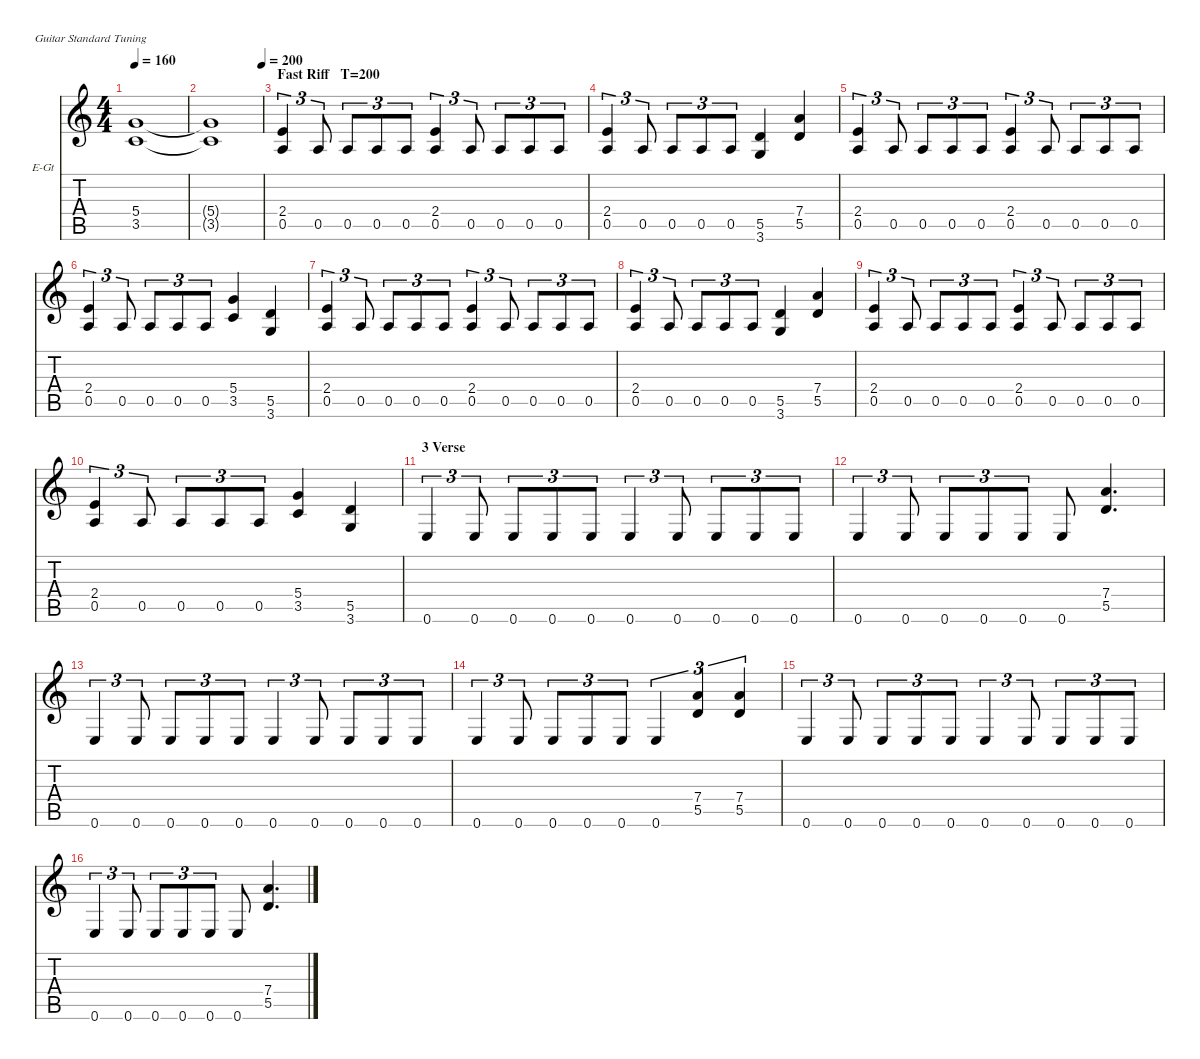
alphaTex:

\hideDynamics
\bracketExtendMode nobrackets
\firstSystemTrackNameOrientation horizontal
\otherSystemsTrackNameOrientation horizontal
\track ("Guitar 2" "E-Gt") {instrument distortionguitar}
\staff {score tabs}
\tuning (E4 B3 G3 D3 A2 E2)
\ts (4 4)
\tempo 160
\clef g2
\ks c
(5.4{t} 3.5{t}).1{dy f beam Up} |
\tempo (200 1)
(5.4{t} 3.5{t}).1{beam Up} |
\section ("" "Fast Riff   T=200")
(2.4 0.5).4{tu (3 2) beam Up} 0.5.8{tu (3 2) beam Up} 0.5.8{tu (3 2) beam Up} 0.5.8{tu (3 2) beam Up} 0.5.8{tu (3 2) beam Up} (2.4 0.5).4{tu (3 2) beam Up} 0.5.8{tu (3 2) beam Up} 0.5.8{tu (3 2) beam Up} 0.5.8{tu (3 2) beam Up} 0.5.8{tu (3 2) beam Up} |
(2.4 0.5).4{tu (3 2) beam Up} 0.5.8{tu (3 2) beam Up} 0.5.8{tu (3 2) beam Up} 0.5.8{tu (3 2) beam Up} 0.5.8{tu (3 2) beam Up} (5.5 3.6).4{beam Up} (7.4 5.5).4{beam Up} |
(2.4 0.5).4{tu (3 2) beam Up} 0.5.8{tu (3 2) beam Up} 0.5.8{tu (3 2) beam Up} 0.5.8{tu (3 2) beam Up} 0.5.8{tu (3 2) beam Up} (2.4 0.5).4{tu (3 2) beam Up} 0.5.8{tu (3 2) beam Up} 0.5.8{tu (3 2) beam Up} 0.5.8{tu (3 2) beam Up} 0.5.8{tu (3 2) beam Up} |
(2.4 0.5).4{tu (3 2) beam Up} 0.5.8{tu (3 2) beam Up} 0.5.8{tu (3 2) beam Up} 0.5.8{tu (3 2) beam Up} 0.5.8{tu (3 2) beam Up} (5.4 3.5).4{beam Up} (5.5 3.6).4{beam Up} |
(2.4 0.5).4{tu (3 2) beam Up} 0.5.8{tu (3 2) beam Up} 0.5.8{tu (3 2) beam Up} 0.5.8{tu (3 2) beam Up} 0.5.8{tu (3 2) beam Up} (2.4 0.5).4{tu (3 2) beam Up} 0.5.8{tu (3 2) beam Up} 0.5.8{tu (3 2) beam Up} 0.5.8{tu (3 2) beam Up} 0.5.8{tu (3 2) beam Up} |
(2.4 0.5).4{tu (3 2) beam Up} 0.5.8{tu (3 2) beam Up} 0.5.8{tu (3 2) beam Up} 0.5.8{tu (3 2) beam Up} 0.5.8{tu (3 2) beam Up} (5.5 3.6).4{beam Up} (7.4 5.5).4{beam Up} |
(2.4 0.5).4{tu (3 2) beam Up} 0.5.8{tu (3 2) beam Up} 0.5.8{tu (3 2) beam Up} 0.5.8{tu (3 2) beam Up} 0.5.8{tu (3 2) beam Up} (2.4 0.5).4{tu (3 2) beam Up} 0.5.8{tu (3 2) beam Up} 0.5.8{tu (3 2) beam Up} 0.5.8{tu (3 2) beam Up} 0.5.8{tu (3 2) beam Up} |
(2.4 0.5).4{tu (3 2) beam Up} 0.5.8{tu (3 2) beam Up} 0.5.8{tu (3 2) beam Up} 0.5.8{tu (3 2) beam Up} 0.5.8{tu (3 2) beam Up} (5.4 3.5).4{beam Up} (5.5 3.6).4{beam Up} |
\section ("" "3 Verse")
0.6.4{tu (3 2) beam Up} 0.6.8{tu (3 2) beam Up} 0.6.8{tu (3 2) beam Up} 0.6.8{tu (3 2) beam Up} 0.6.8{tu (3 2) beam Up} 0.6.4{tu (3 2) beam Up} 0.6.8{tu (3 2) beam Up} 0.6.8{tu (3 2) beam Up} 0.6.8{tu (3 2) beam Up} 0.6.8{tu (3 2) beam Up} |
0.6.4{tu (3 2) beam Up} 0.6.8{tu (3 2) beam Up} 0.6.8{tu (3 2) beam Up} 0.6.8{tu (3 2) beam Up} 0.6.8{tu (3 2) beam Up} 0.6.8{beam Up} (7.4 5.5).4{d beam Up} |
0.6.4{tu (3 2) beam Up} 0.6.8{tu (3 2) beam Up} 0.6.8{tu (3 2) beam Up} 0.6.8{tu (3 2) beam Up} 0.6.8{tu (3 2) beam Up} 0.6.4{tu (3 2) beam Up} 0.6.8{tu (3 2) beam Up} 0.6.8{tu (3 2) beam Up} 0.6.8{tu (3 2) beam Up} 0.6.8{tu (3 2) beam Up} |
0.6.4{tu (3 2) beam Up} 0.6.8{tu (3 2) beam Up} 0.6.8{tu (3 2) beam Up} 0.6.8{tu (3 2) beam Up} 0.6.8{tu (3 2) beam Up} 0.6.4{tu (3 2) beam Up} (7.4 5.5).4{tu (3 2) beam Up} (7.4 5.5).4{tu (3 2) beam Up} |
0.6.4{tu (3 2) beam Up} 0.6.8{tu (3 2) beam Up} 0.6.8{tu (3 2) beam Up} 0.6.8{tu (3 2) beam Up} 0.6.8{tu (3 2) beam Up} 0.6.4{tu (3 2) beam Up} 0.6.8{tu (3 2) beam Up} 0.6.8{tu (3 2) beam Up} 0.6.8{tu (3 2) beam Up} 0.6.8{tu (3 2) beam Up} |
0.6.4{tu (3 2) beam Up} 0.6.8{tu (3 2) beam Up} 0.6.8{tu (3 2) beam Up} 0.6.8{tu (3 2) beam Up} 0.6.8{tu (3 2) beam Up} 0.6.8{beam Up} (7.4 5.5).4{d beam Up}
